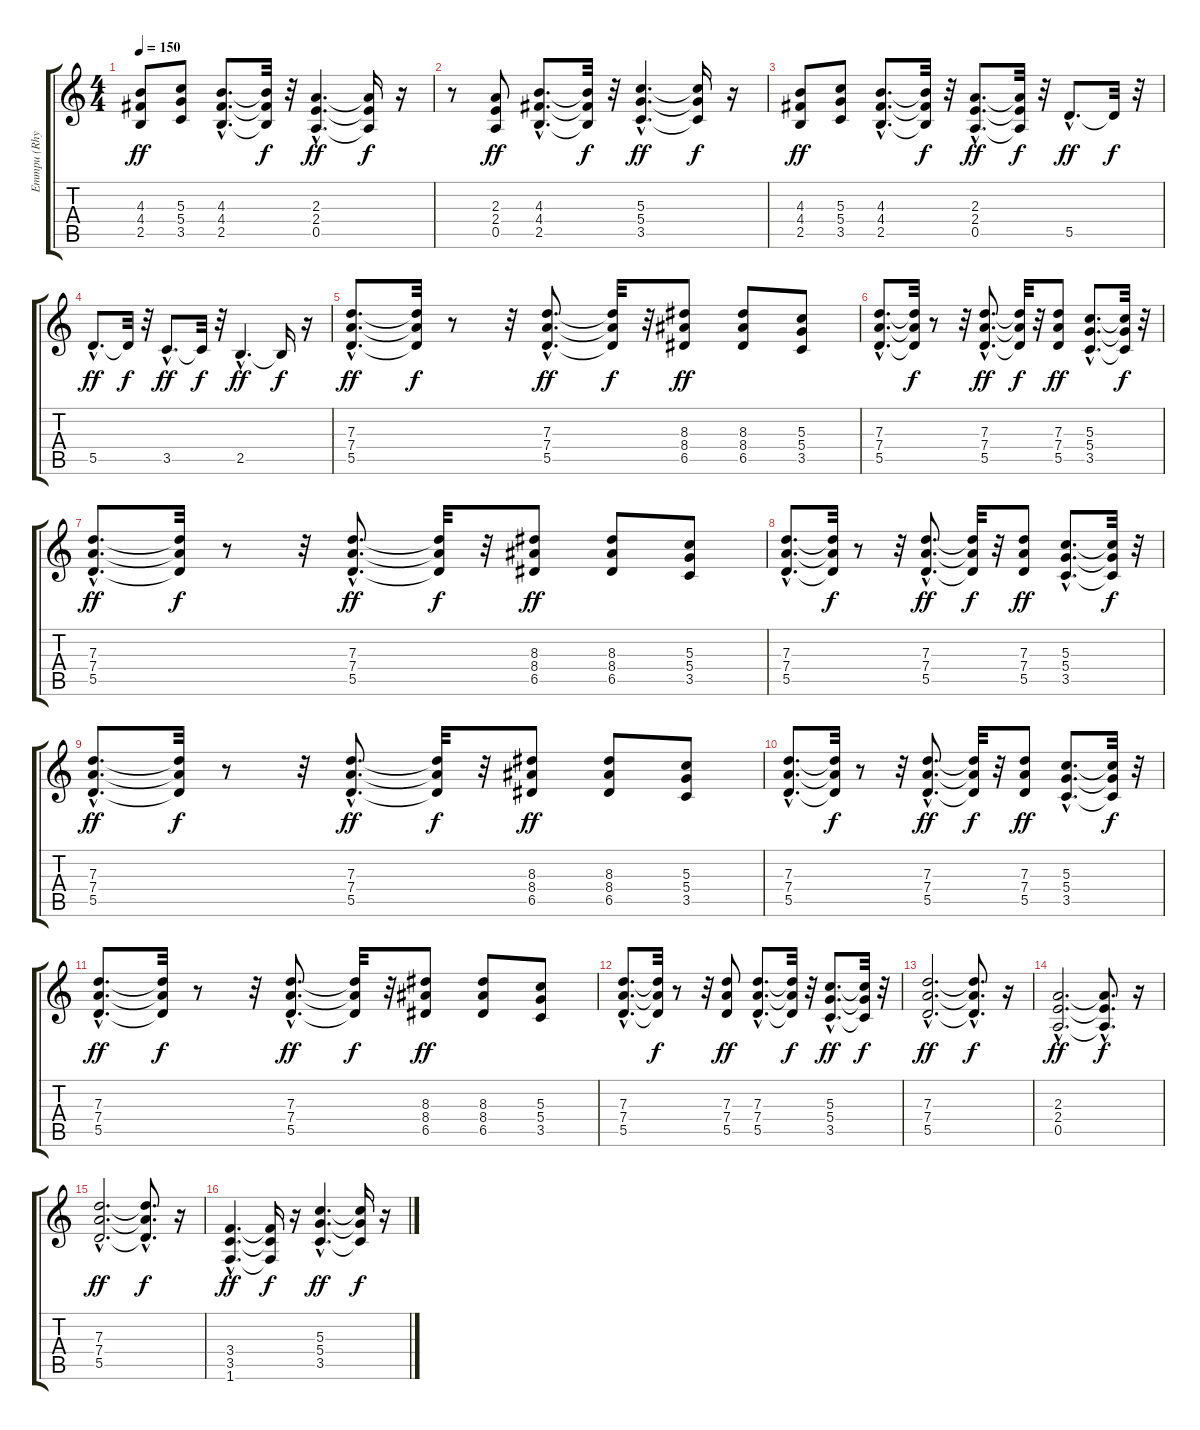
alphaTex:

\track ("Emmpu (Rhythm Guitar)" "Emmpu (Rhy") {instrument distortionguitar}
\staff {score tabs}
\tuning (E4 B3 G3 D3 A2 E2) {hide}
\ts (4 4)
\tempo 150
\clef g2
\ks c
(4.3 4.4 2.5).8{dy ff} (5.3 5.4 3.5).8 (4.3{hac} 4.4{hac} 2.5{hac}).8{d} (4.3{t} 4.4{t} 2.5{t}).32{dy f} r.32 (2.3{hac} 2.4{hac} 0.5{hac}).4{d dy ff} (2.3{t} 2.4{t} 0.5{t}).16{dy f} r.16 |
r.8 (2.3 2.4 0.5).8{dy ff} (4.3{hac} 4.4{hac} 2.5{hac}).8{d} (4.3{t} 4.4{t} 2.5{t}).32{dy f} r.32 (5.3{hac} 5.4{hac} 3.5{hac}).4{d dy ff} (5.3{t} 5.4{t} 3.5{t}).16{dy f} r.16 |
(4.3 4.4 2.5).8{dy ff} (5.3 5.4 3.5).8 (4.3{hac} 4.4{hac} 2.5{hac}).8{d} (4.3{t} 4.4{t} 2.5{t}).32{dy f} r.32 (2.3{hac} 2.4{hac} 0.5{hac}).8{d dy ff} (2.3{t} 2.4{t} 0.5{t}).32{dy f} r.32 5.5{hac}.8{d dy ff} 5.5{t}.32{dy f} r.32 |
5.5{hac}.8{d dy ff} 5.5{t}.32{dy f} r.32 3.5{hac}.8{d dy ff} 3.5{t}.32{dy f} r.32 2.5{hac}.4{d dy ff} 2.5{t}.16{dy f} r.16 |
(7.3{hac} 7.4{hac} 5.5{hac}).8{d dy ff} (7.3{t} 7.4{t} 5.5{t}).32{dy f} r.8 r.32 (7.3{hac} 7.4{hac} 5.5{hac}).8{d dy ff} (7.3{t} 7.4{t} 5.5{t}).32{dy f} r.32 (8.3 8.4 6.5).8{dy ff} (8.3 8.4 6.5).8 (5.3 5.4 3.5).8 |
(7.3{hac} 7.4{hac} 5.5{hac}).8{d} (7.3{t} 7.4{t} 5.5{t}).32{dy f} r.8 r.32 (7.3{hac} 7.4{hac} 5.5{hac}).8{d dy ff} (7.3{t} 7.4{t} 5.5{t}).32{dy f} r.32 (7.3 7.4 5.5).8{dy ff} (5.3{hac} 5.4{hac} 3.5{hac}).8{d} (5.3{t} 5.4{t} 3.5{t}).32{dy f} r.32 |
(7.3{hac} 7.4{hac} 5.5{hac}).8{d dy ff} (7.3{t} 7.4{t} 5.5{t}).32{dy f} r.8 r.32 (7.3{hac} 7.4{hac} 5.5{hac}).8{d dy ff} (7.3{t} 7.4{t} 5.5{t}).32{dy f} r.32 (8.3 8.4 6.5).8{dy ff} (8.3 8.4 6.5).8 (5.3 5.4 3.5).8 |
(7.3{hac} 7.4{hac} 5.5{hac}).8{d} (7.3{t} 7.4{t} 5.5{t}).32{dy f} r.8 r.32 (7.3{hac} 7.4{hac} 5.5{hac}).8{d dy ff} (7.3{t} 7.4{t} 5.5{t}).32{dy f} r.32 (7.3 7.4 5.5).8{dy ff} (5.3{hac} 5.4{hac} 3.5{hac}).8{d} (5.3{t} 5.4{t} 3.5{t}).32{dy f} r.32 |
(7.3{hac} 7.4{hac} 5.5{hac}).8{d dy ff} (7.3{t} 7.4{t} 5.5{t}).32{dy f} r.8 r.32 (7.3{hac} 7.4{hac} 5.5{hac}).8{d dy ff} (7.3{t} 7.4{t} 5.5{t}).32{dy f} r.32 (8.3 8.4 6.5).8{dy ff} (8.3 8.4 6.5).8 (5.3 5.4 3.5).8 |
(7.3{hac} 7.4{hac} 5.5{hac}).8{d} (7.3{t} 7.4{t} 5.5{t}).32{dy f} r.8 r.32 (7.3{hac} 7.4{hac} 5.5{hac}).8{d dy ff} (7.3{t} 7.4{t} 5.5{t}).32{dy f} r.32 (7.3 7.4 5.5).8{dy ff} (5.3{hac} 5.4{hac} 3.5{hac}).8{d} (5.3{t} 5.4{t} 3.5{t}).32{dy f} r.32 |
(7.3{hac} 7.4{hac} 5.5{hac}).8{d dy ff} (7.3{t} 7.4{t} 5.5{t}).32{dy f} r.8 r.32 (7.3{hac} 7.4{hac} 5.5{hac}).8{d dy ff} (7.3{t} 7.4{t} 5.5{t}).32{dy f} r.32 (8.3 8.4 6.5).8{dy ff} (8.3 8.4 6.5).8 (5.3 5.4 3.5).8 |
(7.3{hac} 7.4{hac} 5.5{hac}).8{d} (7.3{t} 7.4{t} 5.5{t}).32{dy f} r.8 r.32 (7.3 7.4 5.5).8{dy ff} (7.3{hac} 7.4{hac} 5.5{hac}).8{d} (7.3{t} 7.4{t} 5.5{t}).32{dy f} r.32 (5.3{hac} 5.4{hac} 3.5{hac}).8{d dy ff} (5.3{t} 5.4{t} 3.5{t}).32{dy f} r.32 |
(7.3{hac} 7.4{hac} 5.5{hac}).2{d dy ff} (7.3{hac t} 7.4{hac t} 5.5{hac t}).8{d dy f} r.16 |
(2.3{hac} 2.4{hac} 0.5{hac}).2{d dy ff} (2.3{hac t} 2.4{hac t} 0.5{hac t}).8{d dy f} r.16 |
(7.3{hac} 7.4{hac} 5.5{hac}).2{d dy ff} (7.3{hac t} 7.4{hac t} 5.5{hac t}).8{d dy f} r.16 |
(3.4{hac} 3.5{hac} 1.6{hac}).4{d dy ff} (3.4{t} 3.5{t} 1.6{t}).16{dy f} r.16 (5.3{hac} 5.4{hac} 3.5{hac}).4{d dy ff} (5.3{t} 5.4{t} 3.5{t}).16{dy f} r.16
